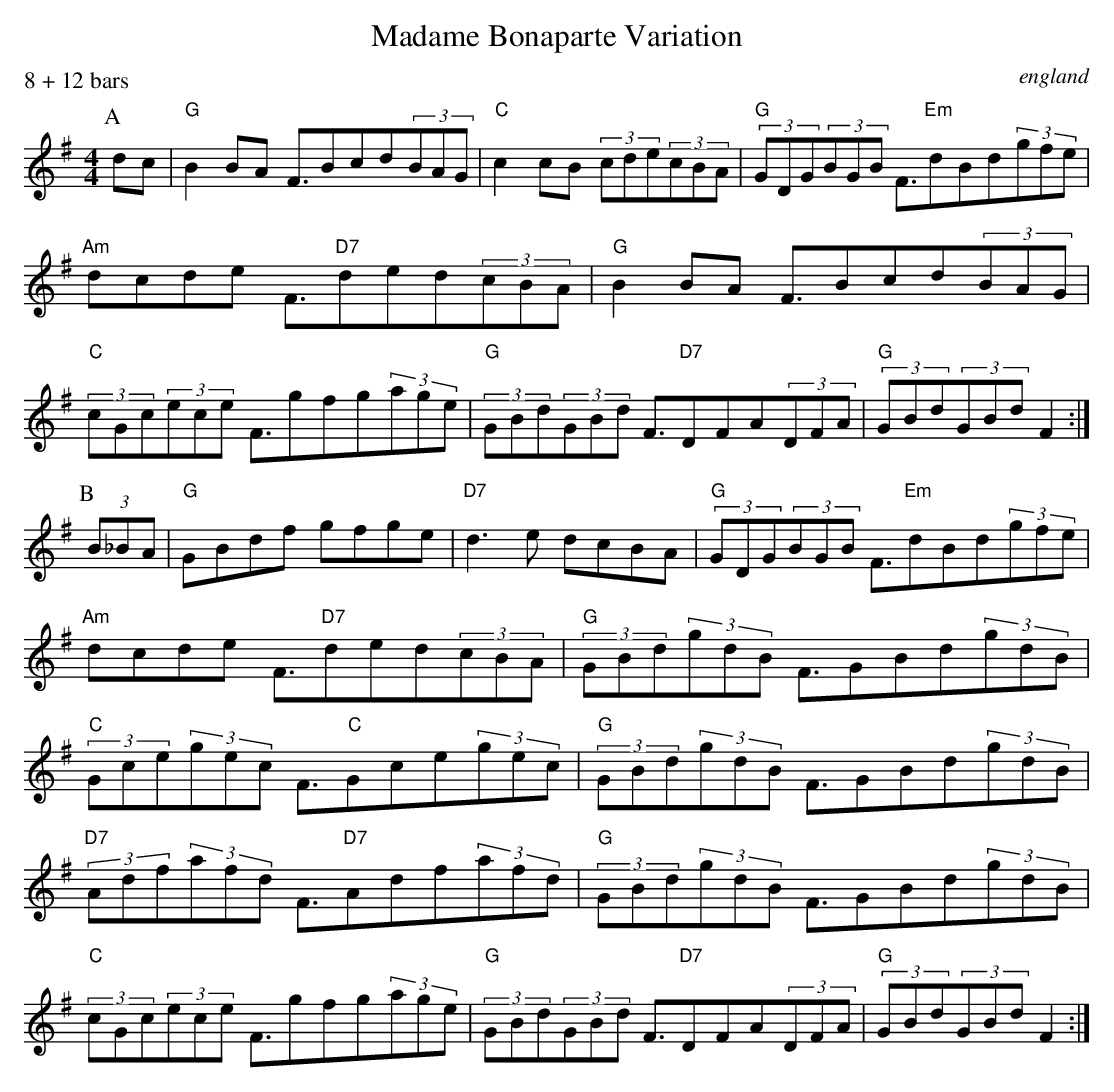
X:1
T:Madame Bonaparte Variation
O:england
P:8 + 12 bars
M:4/4
L:1/8
K:G
P:A
dc|"G"B2BA F3/2Bcd(3BAG|"C"c2cB (3cde(3cBA|(3"G"GDG(3BGB F3/2"Em"dBd(3gfe|
"Am"dcde F3/2"D7"ded(3cBA|"G"B2BA F3/2Bcd(3BAG|
(3"C"cGc(3ece F3/2gfg(3age|(3"G"GBd(3GBd F3/2"D7"DFA(3DFA|(3"G"GBd(3GBd F2:|
P:B
(3B_BA|"G"GBdf gfge|"D7"d3e dcBA|(3"G"GDG(3BGB F3/2"Em"dBd(3gfe|
"Am"dcde F3/2"D7"ded(3cBA|(3"G"GBd(3gdB F3/2GBd(3gdB|
(3"C"Gce(3gec F3/2"C"Gce(3gec|(3"G"GBd(3gdB F3/2GBd(3gdB|
(3"D7"Adf(3afd F3/2"D7"Adf(3afd|(3"G"GBd(3gdB F3/2GBd(3gdB|
(3"C"cGc(3ece F3/2gfg(3age|(3"G"GBd(3GBd F3/2"D7"DFA(3DFA|(3"G"GBd(3GBd F2:|
